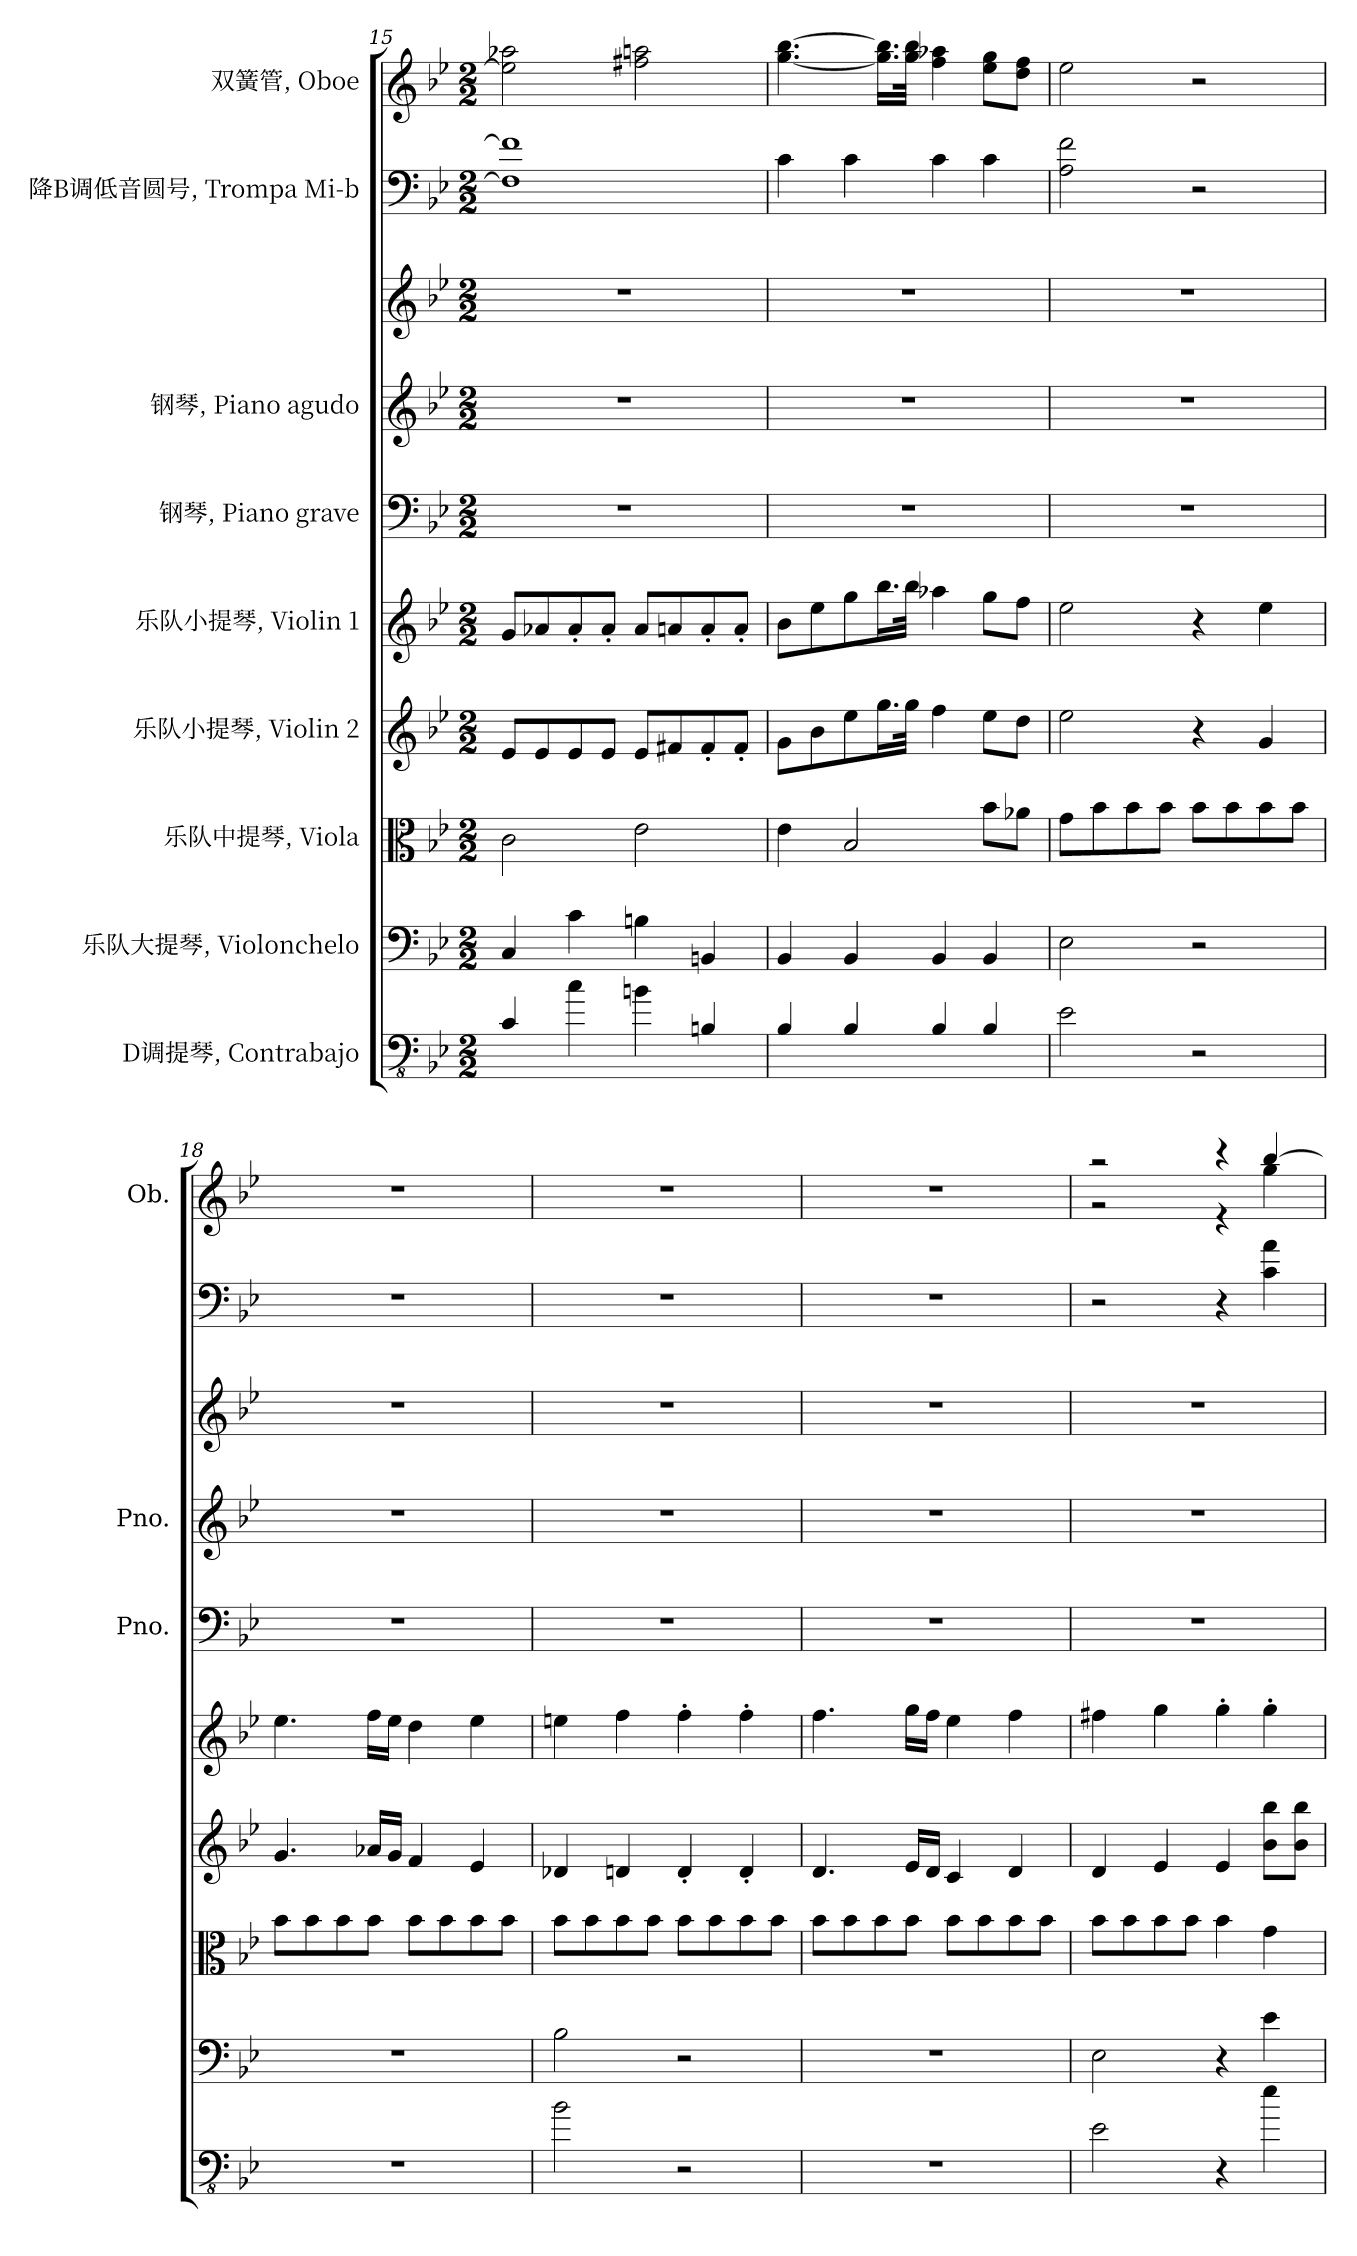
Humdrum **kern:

**kern	**kern	**kern	**kern	**kern	**kern	**kern	**kern	**kern	**kern
*part9	*part8	*part7	*part6	*part5	*part4	*part3	*part3	*part2	*part1
*staff10	*staff9	*staff8	*staff7	*staff6	*staff5	*staff4	*staff3	*staff2	*staff1
*I"D调提琴, Contrabajo	*I"乐队大提琴, Violonchelo	*I"乐队中提琴, Viola	*I"乐队小提琴, Violin 2	*I"乐队小提琴, Violin 1	*I"钢琴, Piano grave	*I"钢琴, Piano agudo	*	*I"降B调低音圆号, Trompa Mi-b	*I"双簧管, Oboe
*	*	*	*	*	*I'Pno.	*I'Pno.	*	*	*I'Ob.
*clefFv4	*clefF4	*clefC3	*clefG2	*clefG2	*clefF4	*clefG2	*clefG2	*clefF4	*clefG2
*ITrd7c12	*	*	*	*	*	*	*	*ITrd1c2	*
*k[b-e-]	*k[b-e-]	*k[b-e-]	*k[b-e-]	*k[b-e-]	*k[b-e-]	*k[b-e-]	*k[b-e-]	*k[b-e-a-d-]	*k[b-e-]
*M2/2	*M2/2	*M2/2	*M2/2	*M2/2	*M2/2	*M2/2	*M2/2	*M2/2	*M2/2
=15	=15	=15	=15	=15	=15	=15	=15	=15	=15
4CC/	4C/	2c\	8e-/L	8g/L	1r	1r	1r	1E-] 1e-]	2ee-\] 2aa-X\
.	.	.	8e-/	8a-X/	.	.	.	.	.
4C\	4c\	.	8e-/	8a-'/	.	.	.	.	.
.	.	.	8e-/J	8a-'/J	.	.	.	.	.
4BBn\	4Bn\	2e-\	8e-/L	8a-/L	.	.	.	.	2ff#X\ 2aan\
.	.	.	8f#X/	8an/	.	.	.	.	.
4BBBn/	4BBn/	.	8f#'/	8a'/	.	.	.	.	.
.	.	.	8f#'/J	8a'/J	.	.	.	.	.
!!LO:PB:g=z
=16	=16	=16	=16	=16	=16	=16	=16	=16	=16
4BBB-/	4BB-/	4e-\	8g\L	8b-\L	1r	1r	1r	4B-\	[4.gg\ [4.bb-\
.	.	.	8b-\	8ee-\	.	.	.	.	.
4BBB-/	4BB-/	2B-/	8ee-\	8gg\	.	.	.	4B-\	.
.	.	.	16.gg\L	16.bb-\L	.	.	.	.	16.gg\] 16.bb-\]LL
.	.	.	32gg\JJk	32bb-\JJk	.	.	.	.	32gg\ 32bb-\JJk
4BBB-/	4BB-/	.	4ff\	4aa-X\	.	.	.	4B-\	4ff\ 4aa-X\
4BBB-/	4BB-/	8b-\L	8ee-\L	8gg\L	.	.	.	4B-\	8ee-\ 8gg\L
.	.	8a-X\J	8dd\J	8ff\J	.	.	.	.	8dd\ 8ff\J
=17	=17	=17	=17	=17	=17	=17	=17	=17	=17
2EE-\	2E-\	8g\L	2ee-\	2ee-\	1r	1r	1r	2G\ 2e-\	2ee-\
.	.	8b-\	.	.	.	.	.	.	.
.	.	8b-\	.	.	.	.	.	.	.
.	.	8b-\J	.	.	.	.	.	.	.
*	*	*	*	*	*	*	*	*	*MM220
2r	2r	8b-\L	4r	4r	.	.	.	2r	2r
.	.	8b-\	.	.	.	.	.	.	.
.	.	8b-\	4g/	4ee-\	.	.	.	.	.
.	.	8b-\J	.	.	.	.	.	.	.
=18	=18	=18	=18	=18	=18	=18	=18	=18	=18
1r	1r	8b-\L	4.g/	4.ee-\	1r	1r	1r	1r	1r
.	.	8b-\	.	.	.	.	.	.	.
.	.	8b-\	.	.	.	.	.	.	.
.	.	8b-\J	16a-X/LL	16ff\LL	.	.	.	.	.
.	.	.	16g/JJ	16ee-\JJ	.	.	.	.	.
.	.	8b-\L	4f/	4dd\	.	.	.	.	.
.	.	8b-\	.	.	.	.	.	.	.
.	.	8b-\	4e-/	4ee-\	.	.	.	.	.
.	.	8b-\J	.	.	.	.	.	.	.
!!LO:PB:g=z
=19	=19	=19	=19	=19	=19	=19	=19	=19	=19
2BB-\	2B-\	8b-\L	4d-X/	4een\	1r	1r	1r	1r	1r
.	.	8b-\	.	.	.	.	.	.	.
.	.	8b-\	4dn/	4ff\	.	.	.	.	.
.	.	8b-\J	.	.	.	.	.	.	.
2r	2r	8b-\L	4d'/	4ff'\	.	.	.	.	.
.	.	8b-\	.	.	.	.	.	.	.
.	.	8b-\	4d'/	4ff'\	.	.	.	.	.
.	.	8b-\J	.	.	.	.	.	.	.
=20	=20	=20	=20	=20	=20	=20	=20	=20	=20
1r	1r	8b-\L	4.d/	4.ff\	1r	1r	1r	1r	1r
.	.	8b-\	.	.	.	.	.	.	.
.	.	8b-\	.	.	.	.	.	.	.
.	.	8b-\J	16e-/LL	16gg\LL	.	.	.	.	.
.	.	.	16d/JJ	16ff\JJ	.	.	.	.	.
.	.	8b-\L	4c/	4ee-\	.	.	.	.	.
.	.	8b-\	.	.	.	.	.	.	.
.	.	8b-\	4d/	4ff\	.	.	.	.	.
.	.	8b-\J	.	.	.	.	.	.	.
=21	=21	=21	=21	=21	=21	=21	=21	=21	=21
*	*	*	*	*	*	*	*	*	*^
2EE-\	2E-\	8b-\L	4d/	4ff#X\	1r	1r	1r	2r	2r	2r
.	.	8b-\	.	.	.	.	.	.	.	.
.	.	8b-\	4e-/	4gg\	.	.	.	.	.	.
.	.	8b-\J	.	.	.	.	.	.	.	.
4r	4r	4b-\	4e-/	4gg'\	.	.	.	4r	4r	4r
*	*	*	*	*	*	*	*	*	*MM225	*
4E-\	4e-\	4g\	8b-\ 8bb-\L	4gg'\	.	.	.	4B-\ 4g\	[4bb-/	4gg\
.	.	.	8b-\ 8bb-\J	.	.	.	.	.	.	.
*	*	*	*	*	*	*	*	*	*v	*v
=	=	=	=	=	=	=	=	=	=
*-	*-	*-	*-	*-	*-	*-	*-	*-	*-
